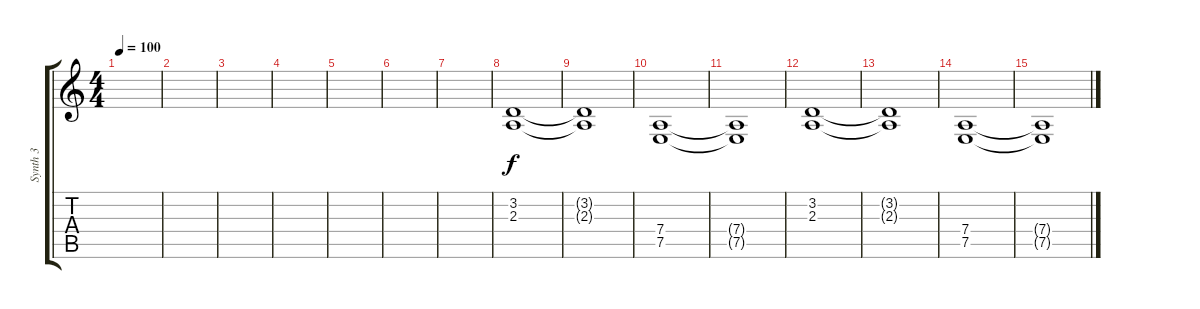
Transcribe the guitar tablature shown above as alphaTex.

\track ("Synth 3" "Synth 3") {instrument pad8sweep}
\staff {score tabs}
\tuning (E4 B3 G3 D3 A2 E2) {hide}
\ts (4 4)
\tempo 100
\clef g2
\ks c
|
|
|
|
|
|
|
(3.2 2.3).1 |
(3.2{t} 2.3{t}).1 |
(7.4 7.5).1 |
(7.4{t} 7.5{t}).1 |
(3.2 2.3).1 |
(3.2{t} 2.3{t}).1 |
(7.4 7.5).1 |
(7.4{t} 7.5{t}).1
